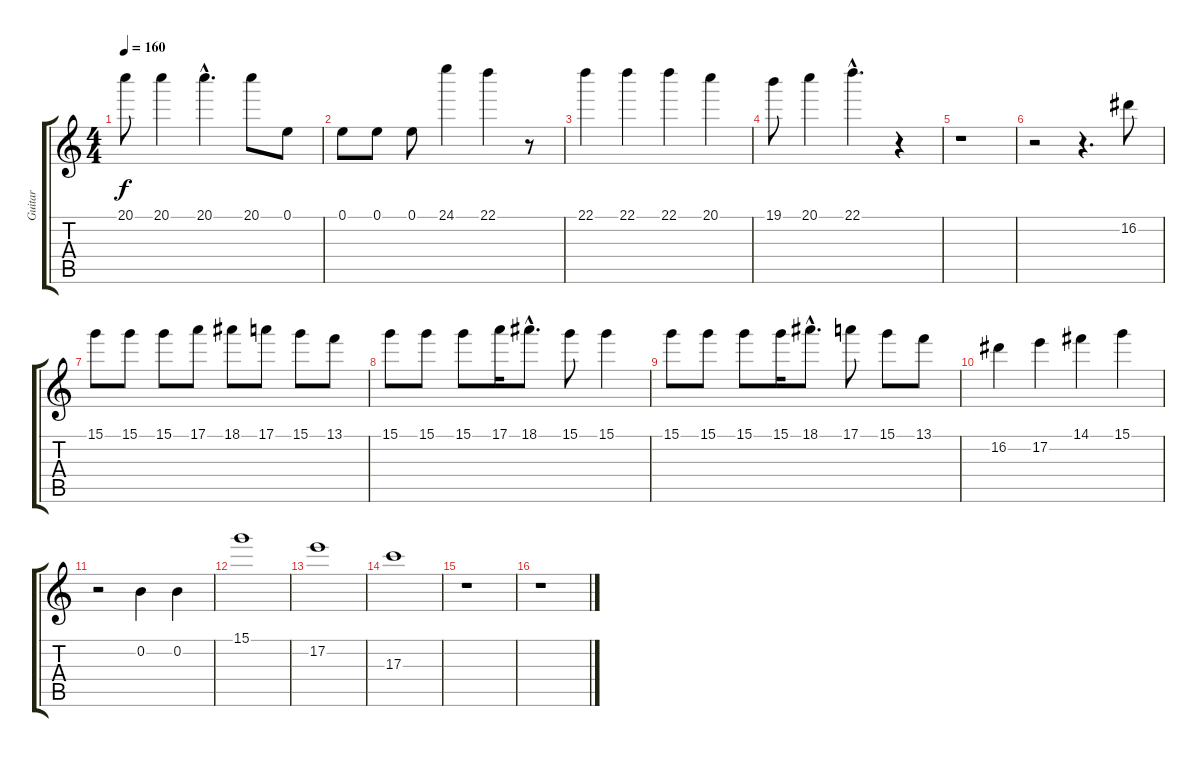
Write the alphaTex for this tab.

\track ("Guitar" "Guitar") {instrument overdrivenguitar}
\staff {score tabs}
\tuning (E4 B3 G3 D3 A2 E2) {hide}
\ts (4 4)
\tempo 160
\clef g2
\ks c
20.1{t}.8{dy f} 20.1.4 20.1{hac}.4{d} 20.1.8 0.1.8 |
0.1.8 0.1.8 0.1.8 24.1.4 22.1.4 r.8 |
22.1.4 22.1.4 22.1.4 20.1.4 |
19.1.8 20.1.4 22.1{hac}.4{d} r.4 |
r.1 |
r.2 r.4{d} 16.2.8 |
15.1.8 15.1.8 15.1.8 17.1.8 18.1.8 17.1.8 15.1.8 13.1.8 |
15.1.8 15.1.8 15.1.8 17.1.16 18.1{hac}.8{d} 15.1.8 15.1.4 |
15.1.8 15.1.8 15.1.8 15.1.16 18.1{hac}.8{d} 17.1.8 15.1.8 13.1.8 |
16.2.4 17.2.4 14.1.4 15.1.4 |
r.2 0.2.4 0.2.4 |
15.1.1 |
17.2.1 |
17.3.1 |
r.1 |
r.1
